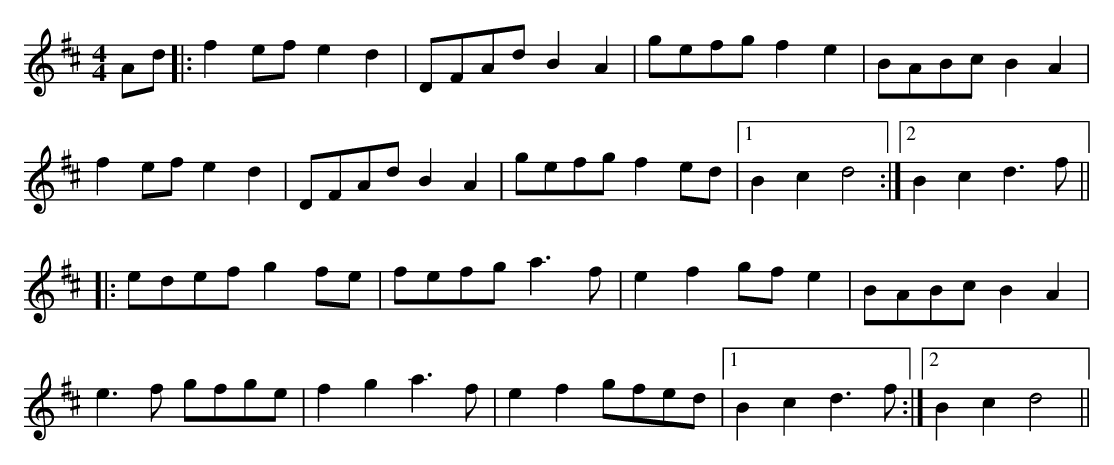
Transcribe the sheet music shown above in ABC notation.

X:1
M:4/4
K:D
Ad|:f2ef e2d2|DFAd B2A2|gefg f2e2|BABc B2A2|
f2ef e2d2|DFAd B2A2|gefg f2ed|1 B2c2 d4:|2 B2c2 d3f||
|:edef g2fe|fefga3f|e2f2 gfe2|BABc B2A2|
e3 f gfge|f2g2a3f|e2f2 gfed|1 B2c2d3f:|2 B2c2 d4||
